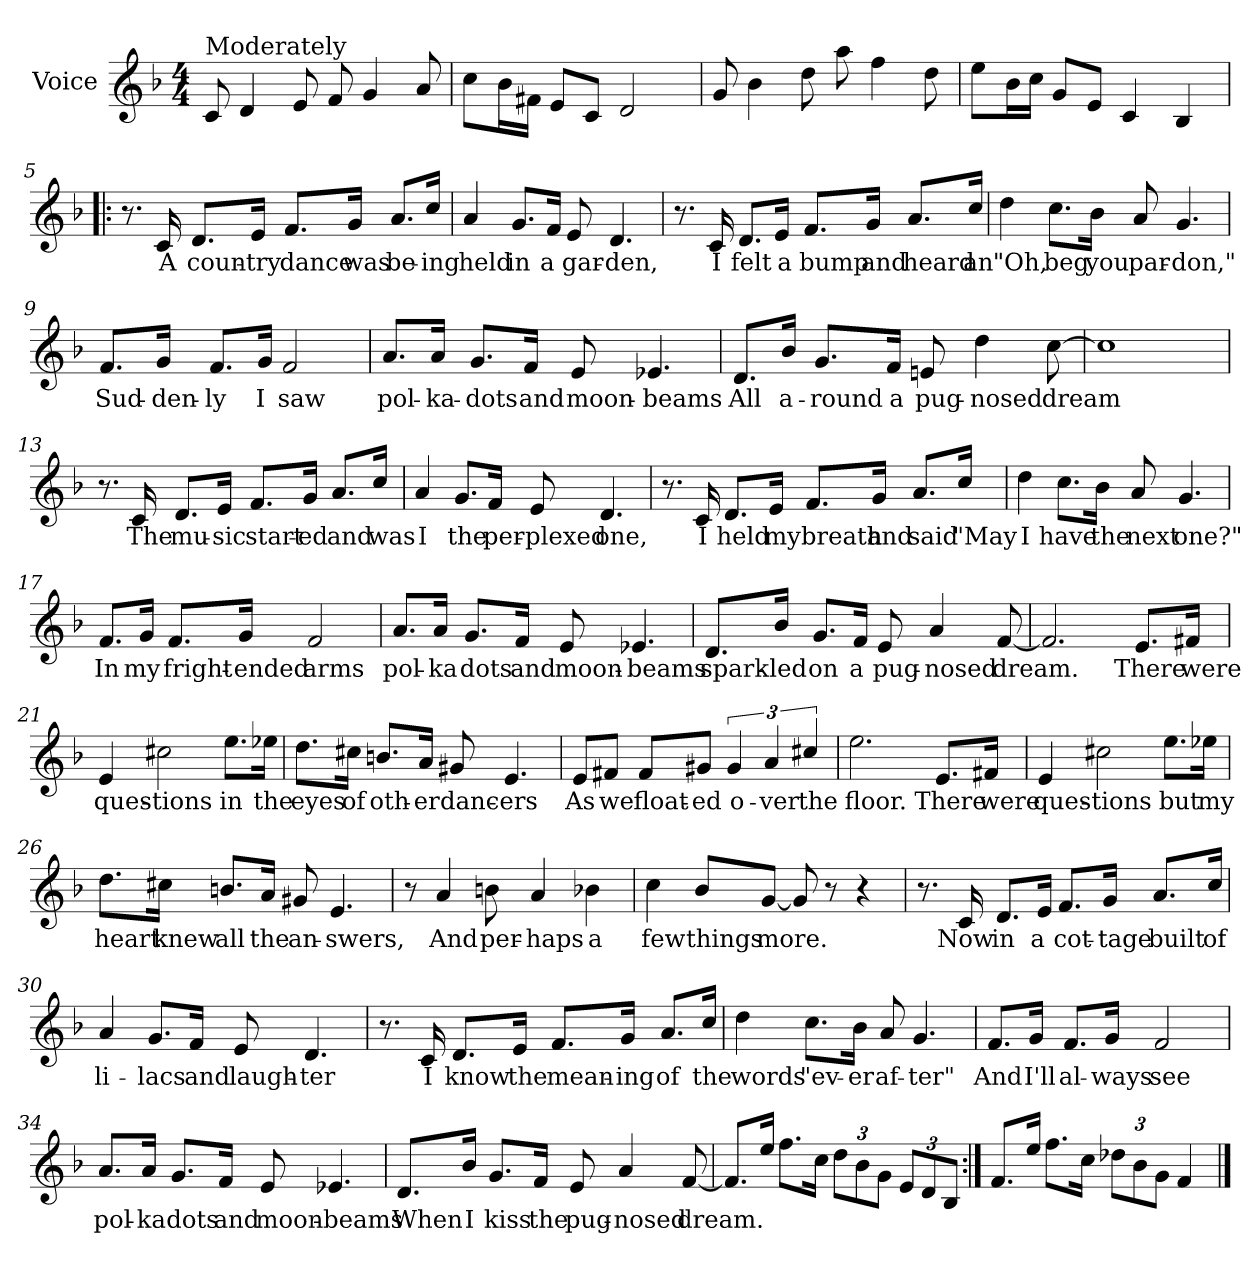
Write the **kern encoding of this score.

**kern	**text
*part1	*part1
*staff1	*staff1
*I"Voice	*
*clefG2	*
*k[b-]	*
*F:	*
*M4/4	*
=1	=1
!LO:TX:a:t=Moderately	!
8c/	.
4d/	.
8e/	.
8f/	.
4g/	.
8a/	.
=2	=2
8cc\L	.
16b-\	.
16f#X/J	.
8e/L	.
8c/J	.
2d/	.
=3	=3
8g/	.
4b-\	.
8dd\	.
8aa\	.
4ff\	.
8dd\	.
=4	=4
8ee\L	.
16b-\	.
16cc\J	.
8g/L	.
8e/J	.
4c/	.
4B-/	.
!!LO:LB:g=z
=5!|:	=5!|:
8.r	.
16c/	A
8.d/L	coun-
16e/J	-try
8.f/L	dance
16g/J	was
8.a/L	be-
16cc\J	-ing
=6	=6
4a/	held
8.g/L	in
16f/J	a
8e/	gar-
4.d/	den,
=7	=7
8.r	.
16c/	I
8.d/L	felt
16e/J	a
8.f/L	bump
16g/J	and
8.a/L	heard
16cc\J	an
=8	=8
4dd\	"Oh,
8.cc\L	beg
16b-\J	you
8a/	par-
4.g/	-don,"
!!LO:LB:g=z
=9	=9
8.f/L	Sud-
16g/J	-den-
8.f/L	-ly
16g/J	I
2f/	saw
=10	=10
8.a/L	pol-
16a/J	-ka-
8.g/L	dots
16f/J	and
8e/	moon-
4.e-X/	-beams
=11	=11
8.d/L	All
16b-\J	a-
8.g/L	-round
16f/J	a
8en/	pug-
4dd\	-nosed
[8cc\	dream
=12	=12
1cc]	.
!!LO:LB:g=z
=13	=13
8.r	.
16c/	The
8.d/L	mu-
16e/J	-sic
8.f/L	start-
16g/J	-ed
8.a/L	and
16cc\J	was
=14	=14
4a/	I
8.g/L	the
16f/J	per-
8e/	-plexed
4.d/	one,
=15	=15
8.r	.
16c/	I
8.d/L	held
16e/J	my
8.f/L	breath
16g/J	and
8.a/L	said
16cc\J	"May
=16	=16
4dd\	I
8.cc\L	have
16b-\J	the
8a/	next
4.g/	one?"
!!LO:LB:g=z
=17	=17
8.f/L	In
16g/J	my
8.f/L	fright-
16g/J	-ended
2f/	arms
=18	=18
8.a/L	pol-
16a/J	-ka
8.g/L	dots
16f/J	and
8e/	moon-
4.e-X/	-beams
=19	=19
8.d/L	spark-
16b-\J	-led
8.g/L	on
16f/J	a
8e/	pug-
4a/	-nosed
[8f/	dream.
=20	=20
2.f/]	.
8.e/L	There
16f#X/J	were
!!LO:LB:g=z
=21	=21
4e/	ques-
2cc#X\	-tions
8.ee\L	in
16ee-X\J	the
=22	=22
8.dd\L	eyes
16cc#X\J	of
8.bn\L	oth-
16a/J	-er
8g#X/	danc-
4.e/	-ers
=23	=23
8e/L	As
8f#X/J	we
8f#/L	float-
8g#X/J	-ed
6g#/	o-
6a/	-ver
6cc#X/	the
=24	=24
2.ee\	floor.
8.e/L	There
16f#X/J	were
!!LO:LB:g=z
=25	=25
4e/	ques-
2cc#X\	-tions
8.ee\L	but
16ee-X\J	my
=26	=26
8.dd\L	heart
16cc#X\J	knew
8.bn\L	all
16a/J	the
8g#X/	an-
4.e/	-swers,
=27	=27
8r	.
4a/	And
8bn\	per-
4a/	-haps
4b-X\	a
=28	=28
4cc\	few
8b-\L	things
[8g/J	more.
8g/]	.
8r	.
4r	.
!!LO:LB:g=z
=29	=29
8.r	.
16c/	Now
8.d/L	in
16e/J	a
8.f/L	cot-
16g/J	-tage
8.a/L	built
16cc\J	of
=30	=30
4a/	li-
8.g/L	-lacs
16f/J	and
8e/	laugh-
4.d/	-ter
=31	=31
8.r	.
16c/	I
8.d/L	know
16e/J	the
8.f/L	mean-
16g/J	-ing
8.a/L	of
16cc\J	the
=32	=32
4dd\	words
8.cc\L	"ev-
16b-\J	-er
8a/	af-
4.g/	-ter"
!!LO:LB:g=z
=33	=33
8.f/L	And
16g/J	I'll
8.f/L	al-
16g/J	-ways
2f/	see
=34	=34
8.a/L	pol-
16a/J	-ka
8.g/L	dots
16f/J	and
8e/	moon-
4.e-X/	-beams
=35	=35
8.d/L	When
16b-\J	I
8.g/L	kiss
16f/J	the
8e/	pug-
4a/	-nosed
[8f/	dream.
=36	=36
8.f/L]	.
16ee\J	.
8.ff\L	.
16cc\J	.
*Xbrackettup	*
12dd\L	.
12b-\	.
12g\J	.
12e/L	.
12d/	.
12B-/J	.
=37:|!	=37:|!
8.f/L	.
16ee\J	.
8.ff\L	.
16cc\J	.
12dd-X\L	.
12b-\	.
12g\J	.
4f/	.
==	==
*-	*-
